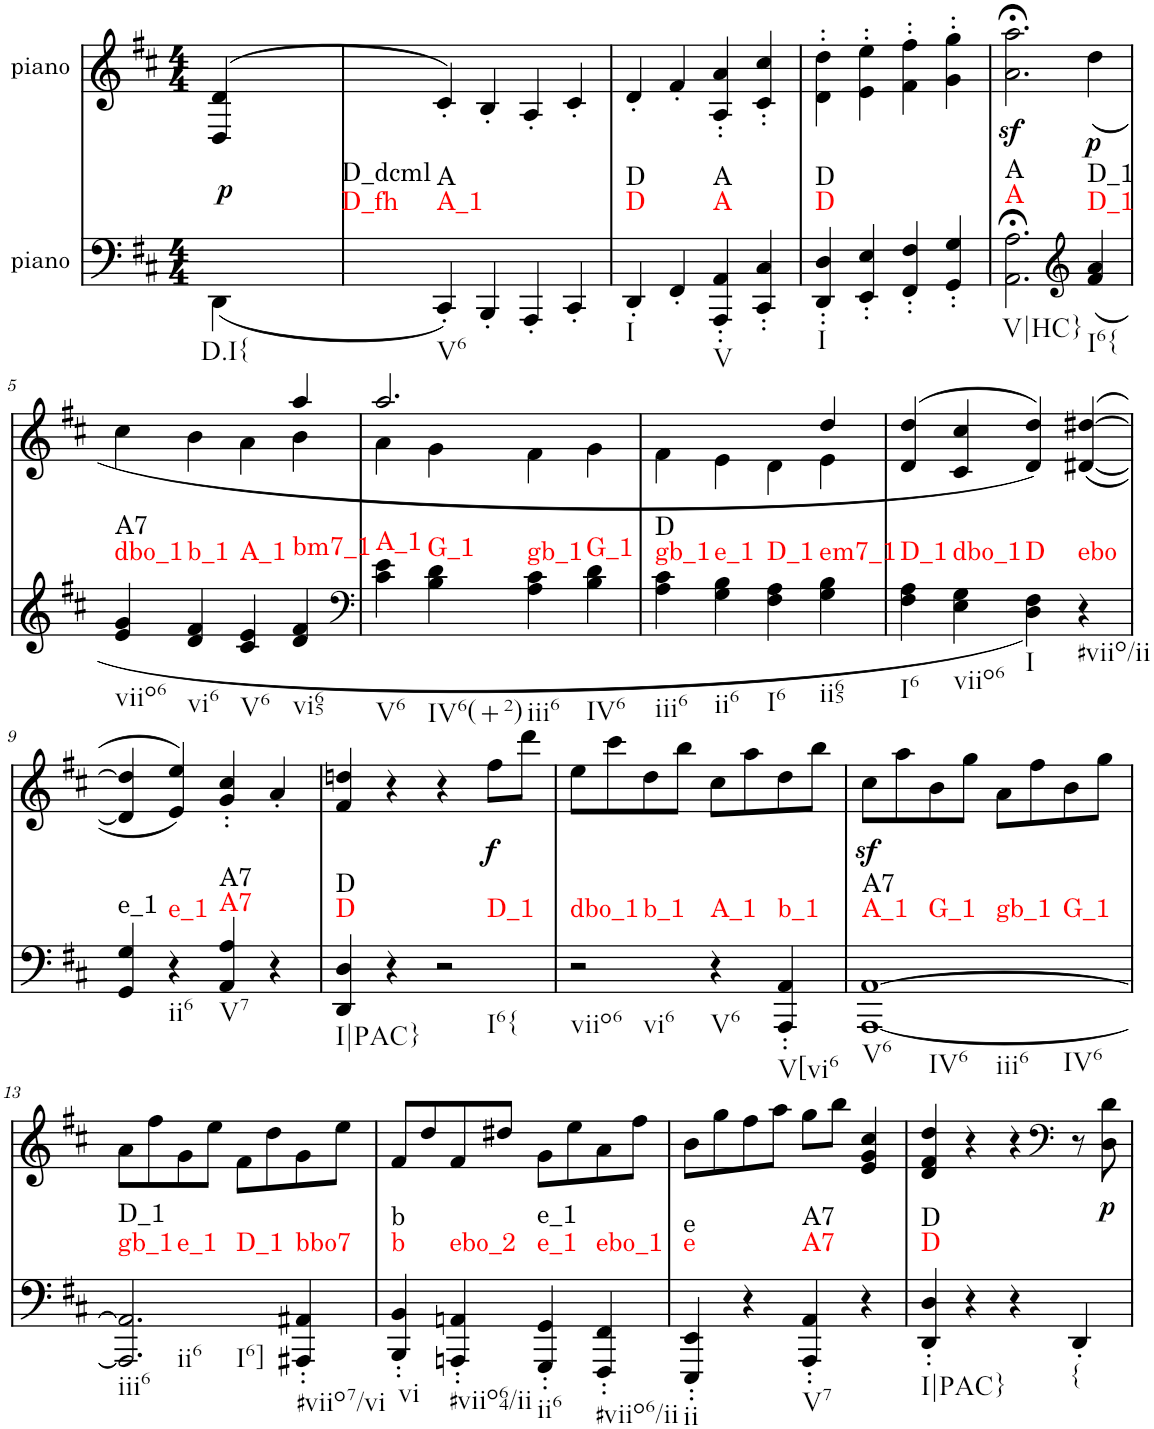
**kern	**dynam	**harte	**kern	**text	**dynam
*part2	*part2	*part2	*part1	*part1	*part1
*staff2	*staff2	*	*staff1	*staff1	*staff1
*I"piano	*	*	*I"piano	*	*
*I'Pno	*	*	*I'Pno	*	*
*clefF4	*	*	*clefG2	*	*
*k[f#c#]	*	*	*k[f#c#]	*	*
*D:	*	*	*D:	*	*
*M4/4	*	*	*M4/4	*	*
=	=	=	=	=	=
!	!LO:DY:a	!LO:H:n=1:kt=D_fh	!	!LO:LY:b	!
!	!	!LO:H:n=2:kt=D_dcml	!	!	!
(<4DD\	p	N N	(>4D/ 4d/	p	.
=1	=1	=1	=1	=1	=1
!	!	!LO:H:n=1:kt=A_1	!	!	!
!	!	!LO:H:n=2:kt=A	!	!	!
4CC#'/)	.	N N	4c#'/)	.	.
4BBB'/	.	.	4B'/	.	.
4AAA'/	.	.	4A'/	.	.
4CC#'/	.	.	4c#'/	.	.
=2	=2	=2	=2	=2	=2
!	!	!LO:H:n=1:kt=D	!	!	!
!	!	!LO:H:n=2:kt=D	!	!	!
4DD'/	.	N N	4d'/	.	.
4FF#'/	.	.	4f#'/	.	.
!	!	!LO:H:n=1:kt=A	!	!	!
!	!	!LO:H:n=2:kt=A	!	!	!
4AAA/' 4AA/'	.	N N	4A/' 4a/'	.	.
4CC#/' 4C#/'	.	.	4c#/' 4cc#/'	.	.
=3	=3	=3	=3	=3	=3
!	!	!LO:H:n=1:kt=D	!	!	!
!	!	!LO:H:n=2:kt=D	!	!	!
4DD/' 4D/'	.	N N	4d\' 4dd\'	.	.
4EE/' 4E/'	.	.	4e\' 4ee\'	.	.
4FF#/' 4F#/'	.	.	4f#\' 4ff#\'	.	.
4GG/' 4G/'	.	.	4g\' 4gg\'	.	.
=4	=4	=4	=4	=4	=4
!	!	!LO:H:n=1:kt=A	!	!	!
!	!	!LO:H:n=2:kt=A	!	!	!
2.AA\;< 2.A\;<	.	N N	2.a\z<;< 2.aa\z<;<	.	.
*clefG2	*	*	*	*	*
!	!	!LO:H:n=1:kt=D_1	!	!	!LO:DY:b
!	!	!LO:H:n=2:kt=D_1	!	!	!
(<4f#/ 4a/	.	N N	(<4dd\	.	p
!!LO:LB:g=z
=5	=5	=5	=5	=5	=5
*	*	*	*^	*	*
!	!	!LO:H:n=1:kt=dbo_1	!	!	!	!
!	!	!LO:H:n=2:kt=A7	!	!	!	!
4e/ 4g/	.	N N	2ryy	4cc#\	.	.
!	!	!LO:H:kt=b_1	!	!	!	!
4d/ 4f#/	.	N	.	4b\	.	.
!	!	!LO:H:kt=A_1	!	!	!	!
4c#/ 4e/	.	N	4ryy	4a\	.	.
!	!	!LO:H:kt=bm7_1	!	!	!	!
4d/ 4f#/	.	N	4aa/	4b\	.	.
=6	=6	=6	=6	=6	=6	=6
*clefF4	*	*	*	*	*	*
!	!	!LO:H:kt=A_1	!	!	!	!
4c#\ 4e\	.	N	2.aa/	4a\	.	.
!	!	!LO:H:kt=G_1	!	!	!	!
4B\ 4d\	.	N	.	4g\	.	.
!	!	!LO:H:kt=gb_1	!	!	!	!
4A\ 4c#\	.	N	.	4f#\	.	.
!	!	!LO:H:kt=G_1	!	!	!	!
4B\ 4d\	.	N	4ryy	4g\	.	.
=7	=7	=7	=7	=7	=7	=7
!	!	!LO:H:n=1:kt=gb_1	!	!	!	!
!	!	!LO:H:n=2:kt=D	!	!	!	!
4A\ 4c#\	.	N N	2ryy	4f#\	.	.
!	!	!LO:H:kt=e_1	!	!	!	!
4G\ 4B\	.	N	.	4e\	.	.
!	!	!LO:H:kt=D_1	!	!	!	!
4F#\ 4A\	.	N	4ryy	4d\	.	.
!	!	!LO:H:kt=em7_1	!	!	!	!
4G\ 4B\	.	N	4dd/	4e\	.	.
=8	=8	=8	=8	=8	=8	=8
!	!	!LO:H:kt=D_1	!	!	!	!
*	*	*	*v	*v	*	*
4F#\ 4A\	.	N	(>4d/ 4dd/	.	.
!	!	!LO:H:kt=dbo_1	!	!	!
4E\ 4G\	.	N	4c#/ 4cc#/	.	.
!	!	!LO:H:kt=D	!	!	!
4D\ 4F#\)	.	N	4d/ 4dd/))	.	.
!	!	!LO:H:kt=ebo	!	!	!
4r	.	N	(>([4d#X/ [4dd#X/	.	.
!!LO:LB:g=z
=9	=9	=9	=9	=9	=9
!	!	!LO:H:kt=e_1	!	!	!
4GG/ 4G/	.	N	4d#/] 4dd#/]	.	.
!	!	!LO:H:kt=e_1	!	!	!
4r	.	N	4e/ 4ee/))	.	.
!	!	!LO:H:n=1:kt=A7	!	!	!
!	!	!LO:H:n=2:kt=A7	!	!	!
4AA/ 4A/	.	N N	4g/' 4cc#/'	.	.
4r	.	.	4a'/	.	.
=10	=10	=10	=10	=10	=10
!	!	!LO:H:n=1:kt=D	!	!	!
!	!	!LO:H:n=2:kt=D	!	!	!
4DD/ 4D/	.	N N	4f#/ 4ddn/	.	.
4r	.	.	4r	.	.
!	!	!LO:H:kt=D_1	!	!	!
2r	.	N	4r	.	.
!	!	!	!	!LO:LY:b	!LO:DY:b
.	.	.	8ff#\L	f	f
.	.	.	8ddd\J	.	.
=11	=11	=11	=11	=11	=11
!	!	!LO:H:n=1:kt=dbo_1	!	!	!
!	!	!LO:H:n=2:kt=b_1	!	!	!
2r	.	N N	8ee\L	.	.
.	.	.	8ccc#\	.	.
.	.	.	8dd\	.	.
.	.	.	8bb\J	.	.
!	!	!LO:H:kt=A_1	!	!	!
4r	.	N	8cc#\L	.	.
.	.	.	8aa\	.	.
!	!	!LO:H:kt=b_1	!	!	!
4AAA/' 4AA/'	.	N	8dd\	.	.
.	.	.	8bb\J	.	.
=12	=12	=12	=12	=12	=12
!	!	!LO:H:n=1:kt=A_1	!	!	!
!	!	!LO:H:n=2:kt=A7	!	!	!
!	!	!LO:H:n=3:kt=G_1	!	!	!
!	!	!LO:H:n=4:kt=gb_1	!	!	!
!	!	!LO:H:n=5:kt=G_1	!	!	!
[1AAA [1AA	.	N N N N N	8cc#z<\L	.	.
.	.	.	8aa\	.	.
.	.	.	8b\	.	.
.	.	.	8gg\J	.	.
.	.	.	8a\L	.	.
.	.	.	8ff#\	.	.
.	.	.	8b\	.	.
.	.	.	8gg\J	.	.
!!LO:LB:g=z
=13	=13	=13	=13	=13	=13
!	!	!LO:H:n=1:kt=gb_1	!	!	!
!	!	!LO:H:n=2:kt=D_1	!	!	!
!	!	!LO:H:n=3:kt=e_1	!	!	!
!	!	!LO:H:n=4:kt=D_1	!	!	!
2.AAA/] 2.AA/]	.	N N N N	8a\L	.	.
.	.	.	8ff#\	.	.
.	.	.	8g\	.	.
.	.	.	8ee\J	.	.
.	.	.	8f#\L	.	.
.	.	.	8dd\	.	.
!	!	!LO:H:kt=bbo7	!	!	!
4AAA#X/' 4AA#X/'	.	N	8g\	.	.
.	.	.	8ee\J	.	.
=14	=14	=14	=14	=14	=14
!	!	!LO:H:n=1:kt=b	!	!	!
!	!	!LO:H:n=2:kt=b	!	!	!
4BBB/' 4BB/'	.	N N	8f#/L	.	.
.	.	.	8dd/	.	.
!	!	!LO:H:kt=ebo_2	!	!	!
4AAAn/' 4AAn/'	.	N	8f#/	.	.
.	.	.	8dd#X/J	.	.
!	!	!LO:H:n=1:kt=e_1	!	!	!
!	!	!LO:H:n=2:kt=e_1	!	!	!
4GGG/' 4GG/'	.	N N	8g\L	.	.
.	.	.	8ee\	.	.
!	!	!LO:H:kt=ebo_1	!	!	!
4FFF#/' 4FF#/'	.	N	8a\	.	.
.	.	.	8ff#\J	.	.
=15	=15	=15	=15	=15	=15
!	!	!LO:H:n=1:kt=e	!	!	!
!	!	!LO:H:n=2:kt=e	!	!	!
4EEE/' 4EE/'	.	N N	8b\L	.	.
.	.	.	8gg\	.	.
4r	.	.	8ff#\	.	.
.	.	.	8aa\J	.	.
!	!	!LO:H:n=1:kt=A7	!	!	!
!	!	!LO:H:n=2:kt=A7	!	!	!
4AAA/' 4AA/'	.	N N	8gg\L	.	.
.	.	.	8bb\J	.	.
4r	.	.	4e/ 4g/ 4cc#/	.	.
=16	=16	=16	=16	=16	=16
!	!	!LO:H:n=1:kt=D	!	!	!
!	!	!LO:H:n=2:kt=D	!	!	!
4DD/' 4D/'	.	N N	4d/ 4f#/ 4dd/	.	.
4r	.	.	4r	.	.
4r	.	.	4r	.	.
*	*	*	*clefF4	*	*
!	!	!LO:H:kt={	!	!	!
4DD'/	.	N	8r	.	.
!	!	!	!	!LO:LY:b	!LO:DY:b
.	.	.	8D\ 8d\	p	p
=	=	=	=	=	=
*-	*-	*-	*-	*-	*-
